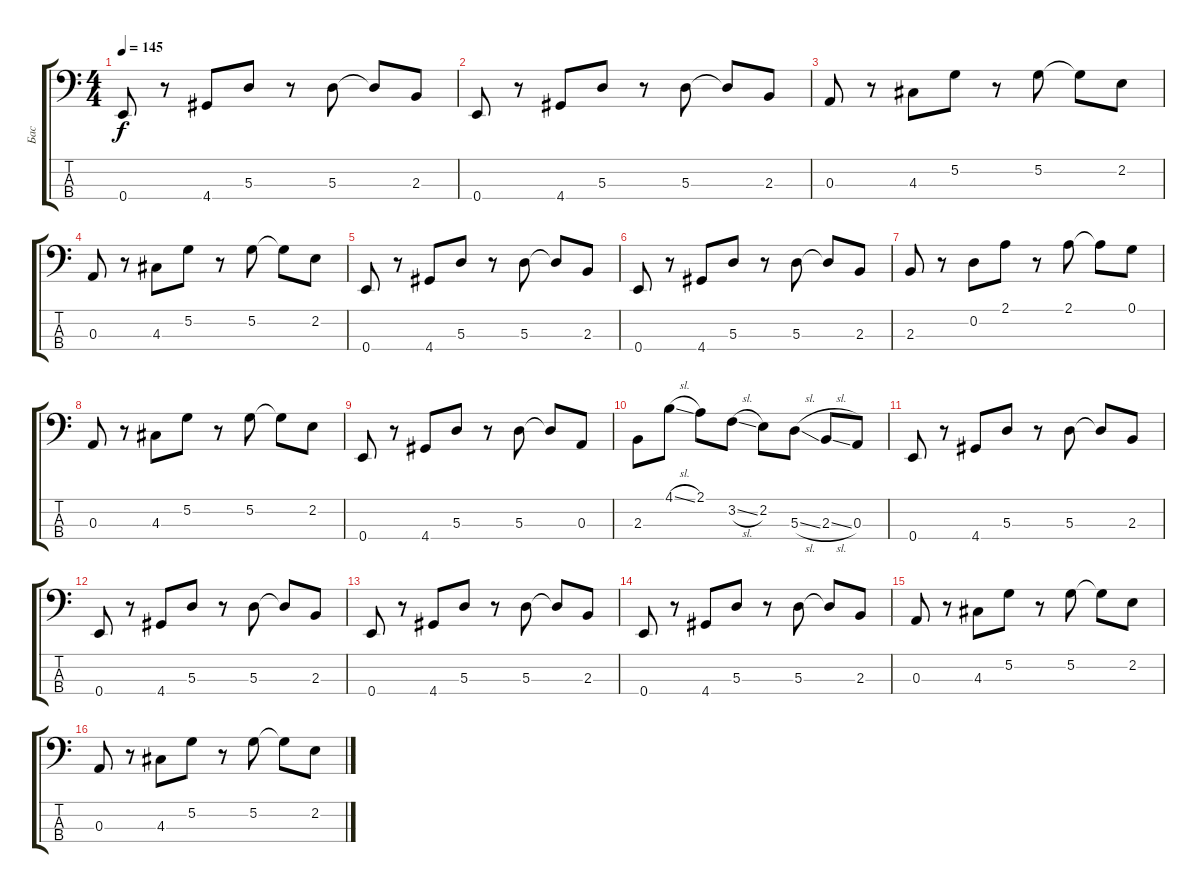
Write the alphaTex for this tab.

\track ("Бас" "Бас") {instrument electricbassfinger}
\staff {score tabs}
\tuning (G2 D2 A1 E1) {hide}
\ts (4 4)
\tempo 145
\clef f4
\ks c
0.4.8{dy f} r.8 4.4.8 5.3.8 r.8 5.3.8 5.3{t}.8 2.3.8 |
0.4.8 r.8 4.4.8 5.3.8 r.8 5.3.8 5.3{t}.8 2.3.8 |
0.3.8 r.8 4.3.8 5.2.8 r.8 5.2.8 5.2{t}.8 2.2.8 |
0.3.8 r.8 4.3.8 5.2.8 r.8 5.2.8 5.2{t}.8 2.2.8 |
0.4.8 r.8 4.4.8 5.3.8 r.8 5.3.8 5.3{t}.8 2.3.8 |
0.4.8 r.8 4.4.8 5.3.8 r.8 5.3.8 5.3{t}.8 2.3.8 |
2.3.8 r.8 0.2.8 2.1.8 r.8 2.1.8 2.1{t}.8 0.1.8 |
0.3.8 r.8 4.3.8 5.2.8 r.8 5.2.8 5.2{t}.8 2.2.8 |
0.4.8 r.8 4.4.8 5.3.8 r.8 5.3.8 5.3{t}.8 0.3.8 |
2.3.8 4.1{sl}.8 2.1.8 3.2{sl}.8 2.2.8 5.3{sl}.8 2.3{sl}.8 0.3.8 |
0.4.8 r.8 4.4.8 5.3.8 r.8 5.3.8 5.3{t}.8 2.3.8 |
0.4.8 r.8 4.4.8 5.3.8 r.8 5.3.8 5.3{t}.8 2.3.8 |
0.4.8 r.8 4.4.8 5.3.8 r.8 5.3.8 5.3{t}.8 2.3.8 |
0.4.8 r.8 4.4.8 5.3.8 r.8 5.3.8 5.3{t}.8 2.3.8 |
0.3.8 r.8 4.3.8 5.2.8 r.8 5.2.8 5.2{t}.8 2.2.8 |
0.3.8 r.8 4.3.8 5.2.8 r.8 5.2.8 5.2{t}.8 2.2.8
